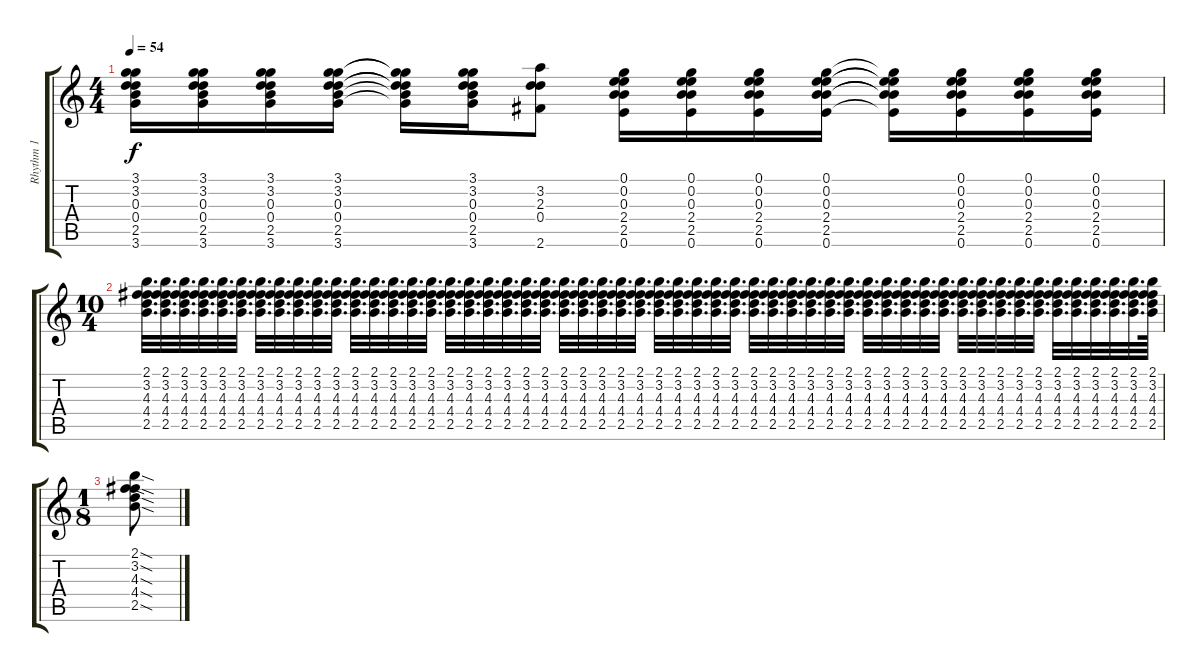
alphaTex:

\track ("Rhythm 1" "Rhythm 1") {instrument acousticguitarsteel}
\staff {score tabs}
\tuning (E4 B3 G4 D4 A3 E3) {hide}
\ts (4 4)
\tempo 54
\clef g2
\ks c
(3.1 3.2 0.3 0.4 2.5 3.6).16{dy f} (3.1 3.2 0.3 0.4 2.5 3.6).16 (3.1 3.2 0.3 0.4 2.5 3.6).16 (3.1 3.2 0.3 0.4 2.5 3.6).16 (3.1{t} 3.2{t} 0.3{t} 0.4{t} 2.5{t} 3.6{t}).16 (3.1 3.2 0.3 0.4 2.5 3.6).16 (3.2 2.3 0.4 2.6).8 (0.1 0.2 0.3 2.4 2.5 0.6).16 (0.1 0.2 0.3 2.4 2.5 0.6).16 (0.1 0.2 0.3 2.4 2.5 0.6).16 (0.1 0.2 0.3 2.4 2.5 0.6).16 (0.1{t} 0.2{t} 0.3{t} 2.4{t} 2.5{t} 0.6{t}).16 (0.1 0.2 0.3 2.4 2.5 0.6).16 (0.1 0.2 0.3 2.4 2.5 0.6).16 (0.1 0.2 0.3 2.4 2.5 0.6).16 |
\ts (10 4)
(2.1 3.2 4.3 4.4 2.5).32{d} (2.1 3.2 4.3 4.4 2.5).32{d} (2.1 3.2 4.3 4.4 2.5).32{d} (2.1 3.2 4.3 4.4 2.5).32{d} (2.1 3.2 4.3 4.4 2.5).32{d} (2.1 3.2 4.3 4.4 2.5).32{d} (2.1 3.2 4.3 4.4 2.5).32{d} (2.1 3.2 4.3 4.4 2.5).32{d} (2.1 3.2 4.3 4.4 2.5).32{d} (2.1 3.2 4.3 4.4 2.5).32{d} (2.1 3.2 4.3 4.4 2.5).32{d} (2.1 3.2 4.3 4.4 2.5).32{d} (2.1 3.2 4.3 4.4 2.5).32{d} (2.1 3.2 4.3 4.4 2.5).32{d} (2.1 3.2 4.3 4.4 2.5).32{d} (2.1 3.2 4.3 4.4 2.5).32{d} (2.1 3.2 4.3 4.4 2.5).32{d} (2.1 3.2 4.3 4.4 2.5).32{d} (2.1 3.2 4.3 4.4 2.5).32{d} (2.1 3.2 4.3 4.4 2.5).32{d} (2.1 3.2 4.3 4.4 2.5).32{d} (2.1 3.2 4.3 4.4 2.5).32{d} (2.1 3.2 4.3 4.4 2.5).32{d} (2.1 3.2 4.3 4.4 2.5).32{d} (2.1 3.2 4.3 4.4 2.5).32{d} (2.1 3.2 4.3 4.4 2.5).32{d} (2.1 3.2 4.3 4.4 2.5).32{d} (2.1 3.2 4.3 4.4 2.5).32{d} (2.1 3.2 4.3 4.4 2.5).32{d} (2.1 3.2 4.3 4.4 2.5).32{d} (2.1 3.2 4.3 4.4 2.5).32{d} (2.1 3.2 4.3 4.4 2.5).32{d} (2.1 3.2 4.3 4.4 2.5).32{d} (2.1 3.2 4.3 4.4 2.5).32{d} (2.1 3.2 4.3 4.4 2.5).32{d} (2.1 3.2 4.3 4.4 2.5).32{d} (2.1 3.2 4.3 4.4 2.5).32{d} (2.1 3.2 4.3 4.4 2.5).32{d} (2.1 3.2 4.3 4.4 2.5).32{d} (2.1 3.2 4.3 4.4 2.5).32{d} (2.1 3.2 4.3 4.4 2.5).32{d} (2.1 3.2 4.3 4.4 2.5).32{d} (2.1 3.2 4.3 4.4 2.5).32{d} (2.1 3.2 4.3 4.4 2.5).32{d} (2.1 3.2 4.3 4.4 2.5).32{d} (2.1 3.2 4.3 4.4 2.5).32{d} (2.1 3.2 4.3 4.4 2.5).32{d} (2.1 3.2 4.3 4.4 2.5).32{d} (2.1 3.2 4.3 4.4 2.5).32{d} (2.1 3.2 4.3 4.4 2.5).32{d} (2.1 3.2 4.3 4.4 2.5).32{d} (2.1 3.2 4.3 4.4 2.5).32{d} (2.1 3.2 4.3 4.4 2.5).32{d} (2.1 3.2 4.3 4.4 2.5).64 |
\ts (1 8)
(2.1{sod} 3.2{sod} 4.3{sod} 4.4{sod} 2.5{sod}).8
